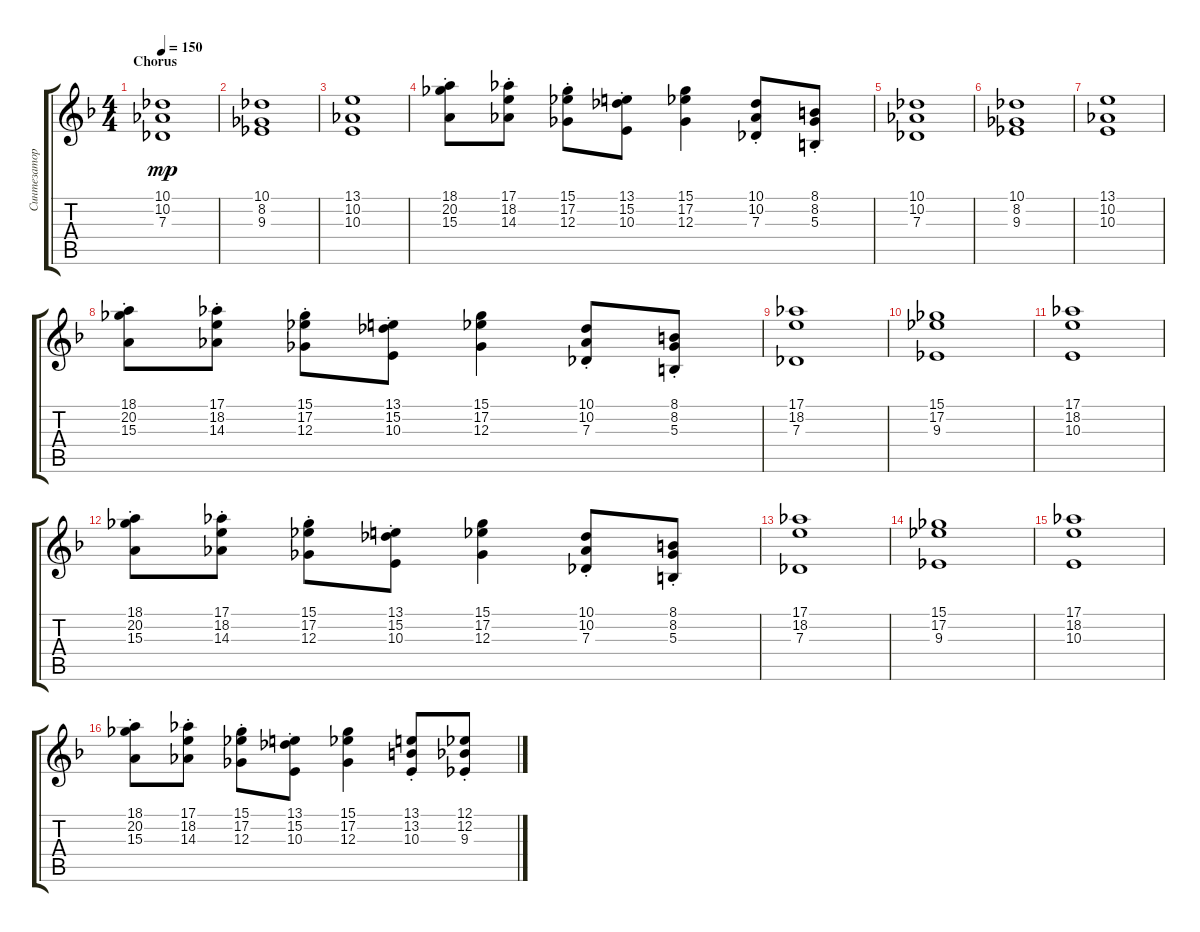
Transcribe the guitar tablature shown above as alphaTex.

\track ("Синтезатор" "Синтезатор") {instrument churchorgan}
\staff {score tabs}
\tuning (Eb4 Bb3 Gb3 Db3 Ab2 Eb2) {hide}
\ts (4 4)
\section ("" "Chorus")
\tempo 150
\clef g2
\ks dminor
(10.1 10.2 7.3).1{dy mp} |
(10.1 8.2 9.3).1 |
(13.1 10.2 10.3).1 |
(18.1{st} 20.2 15.3{st}).8 (17.1{st} 18.2 14.3{st}).8 (15.1{st} 17.2 12.3{st}).8 (13.1{st} 15.2 10.3{st}).8 (15.1 17.2 12.3).4 (10.1{st} 10.2 7.3{st}).8 (8.1{st} 8.2 5.3{st}).8 |
(10.1 10.2 7.3).1 |
(10.1 8.2 9.3).1 |
(13.1 10.2 10.3).1 |
(18.1{st} 20.2{st} 15.3{st}).8 (17.1{st} 18.2{st} 14.3{st}).8 (15.1{st} 17.2{st} 12.3{st}).8 (13.1{st} 15.2{st} 10.3{st}).8 (15.1 17.2 12.3).4 (10.1{st} 10.2{st} 7.3{st}).8 (8.1{st} 8.2{st} 5.3{st}).8 |
(17.1 18.2 7.3).1 |
(15.1 17.2 9.3).1 |
(17.1 18.2 10.3).1 |
(18.1{st} 20.2{st} 15.3{st}).8 (17.1{st} 18.2{st} 14.3{st}).8 (15.1{st} 17.2{st} 12.3{st}).8 (13.1{st} 15.2{st} 10.3{st}).8 (15.1 17.2 12.3).4 (10.1{st} 10.2{st} 7.3{st}).8 (8.1{st} 8.2{st} 5.3{st}).8 |
(17.1 18.2 7.3).1 |
(15.1 17.2 9.3).1 |
(17.1 18.2 10.3).1 |
(18.1{st} 20.2{st} 15.3{st}).8 (17.1{st} 18.2{st} 14.3{st}).8 (15.1{st} 17.2{st} 12.3{st}).8 (13.1{st} 15.2{st} 10.3{st}).8 (15.1 17.2 12.3).4 (13.1{st} 13.2{st} 10.3{st}).8 (12.1{st} 12.2{st} 9.3{st}).8
